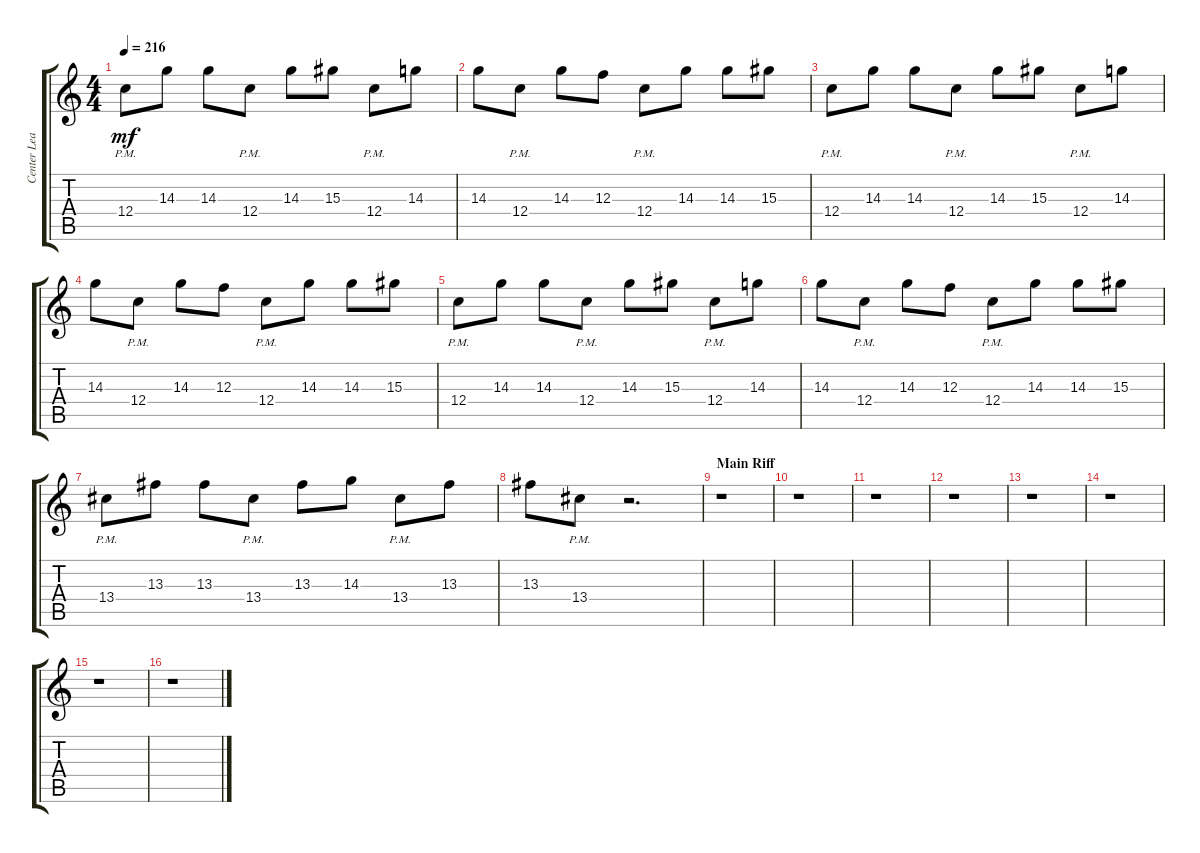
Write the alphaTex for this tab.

\track ("Center Lead 2" "Center Lea") {instrument overdrivenguitar}
\staff {score tabs}
\tuning (D4 A3 F3 C3 G2 C2) {hide}
\ts (4 4)
\tempo 216
\clef g2
\ks aminor
12.4{pm}.8{dy mf} 14.3.8 14.3.8 12.4{pm}.8 14.3.8 15.3.8 12.4{pm}.8 14.3.8 |
14.3.8 12.4{pm}.8 14.3.8 12.3.8 12.4{pm}.8 14.3.8 14.3.8 15.3.8 |
12.4{pm}.8 14.3.8 14.3.8 12.4{pm}.8 14.3.8 15.3.8 12.4{pm}.8 14.3.8 |
14.3.8 12.4{pm}.8 14.3.8 12.3.8 12.4{pm}.8 14.3.8 14.3.8 15.3.8 |
12.4{pm}.8 14.3.8 14.3.8 12.4{pm}.8 14.3.8 15.3.8 12.4{pm}.8 14.3.8 |
14.3.8 12.4{pm}.8 14.3.8 12.3.8 12.4{pm}.8 14.3.8 14.3.8 15.3.8 |
13.4{pm}.8 13.3.8 13.3.8 13.4{pm}.8 13.3.8 14.3.8 13.4{pm}.8 13.3.8 |
13.3.8 13.4{pm}.8 r.2{d} |
\section ("" "Main Riff")
r.1 |
r.1 |
r.1 |
r.1 |
r.1 |
r.1 |
r.1 |
r.1
